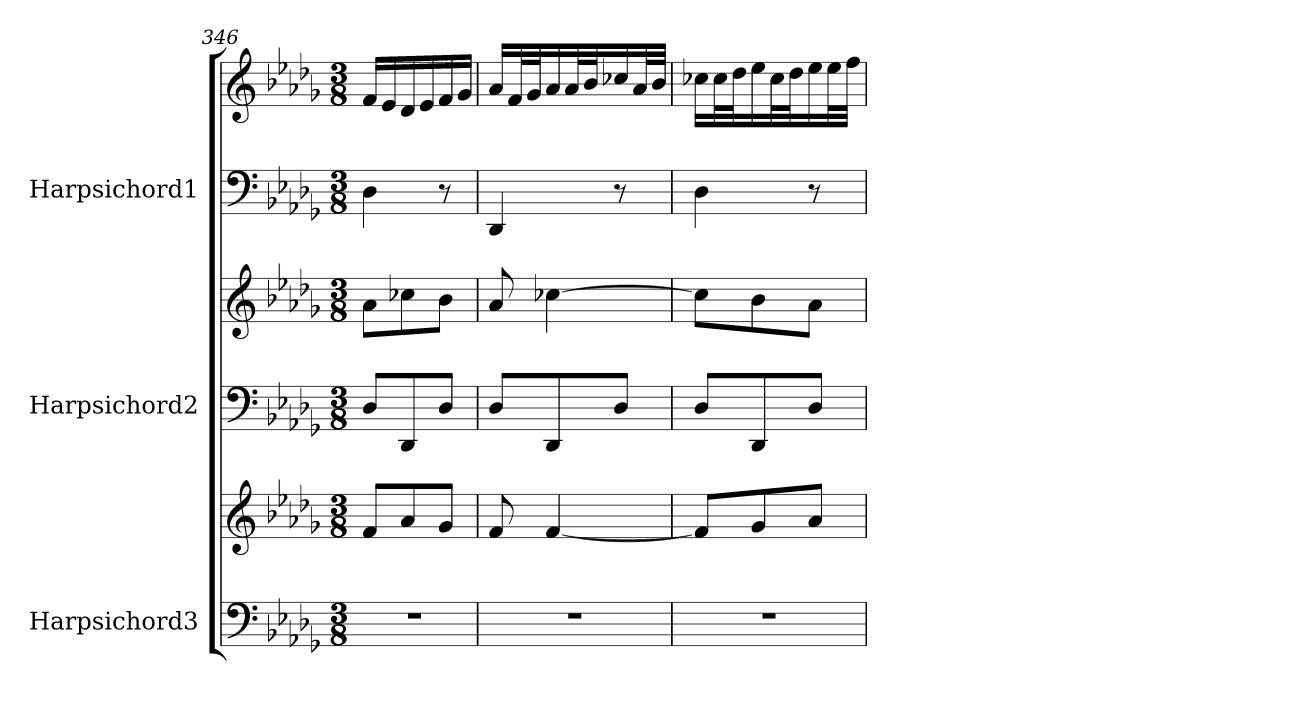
**kern	**kern	**kern	**kern	**kern	**kern
*part3	*part3	*part2	*part2	*part1	*part1
*staff6	*staff5	*staff4	*staff3	*staff2	*staff1
*I"Harpsichord3	*	*I"Harpsichord2	*	*I"Harpsichord1	*
*I'Hp	*	*I'Hp	*	*I'Hp	*
*clefF4	*clefG2	*clefF4	*clefG2	*clefF4	*clefG2
*k[b-e-a-d-g-]	*k[b-e-a-d-g-]	*k[b-e-a-d-g-]	*k[b-e-a-d-g-]	*k[b-e-a-d-g-]	*k[b-e-a-d-g-]
*M3/8	*M3/8	*M3/8	*M3/8	*M3/8	*M3/8
=346	=346	=346	=346	=346	=346
4.r	8f/L	8D-/L	8a-\L	4D-\	16f/LL
.	.	.	.	.	16e-/
.	8a-/	8DD-/	8cc-X\	.	16d-/
.	.	.	.	.	16e-/
.	8g-/J	8D-/J	8b-\J	8r	16f/
.	.	.	.	.	16g-/JJ
=347	=347	=347	=347	=347	=347
4.r	8f/	8D-/L	8a-/	4DD-/	16a-/LL
.	.	.	.	.	32f/L
.	.	.	.	.	32g-/J
.	[4f/	8DD-/	[4cc-X\	.	16a-/
.	.	.	.	.	32a-/L
.	.	.	.	.	32b-/J
.	.	8D-/J	.	8r	16cc-X/
.	.	.	.	.	32a-/L
.	.	.	.	.	32b-/JJJ
=348	=348	=348	=348	=348	=348
4.r	8f/L]	8D-/L	8cc-\L]	4D-\	16cc-X\LL
.	.	.	.	.	32cc-\L
.	.	.	.	.	32dd-\J
.	8g-/	8DD-/	8b-\	.	16ee-\
.	.	.	.	.	32cc-\L
.	.	.	.	.	32dd-\J
.	8a-/J	8D-/J	8a-\J	8r	16ee-\
.	.	.	.	.	32ee-\L
.	.	.	.	.	32ff\JJJ
=	=	=	=	=	=
*-	*-	*-	*-	*-	*-
